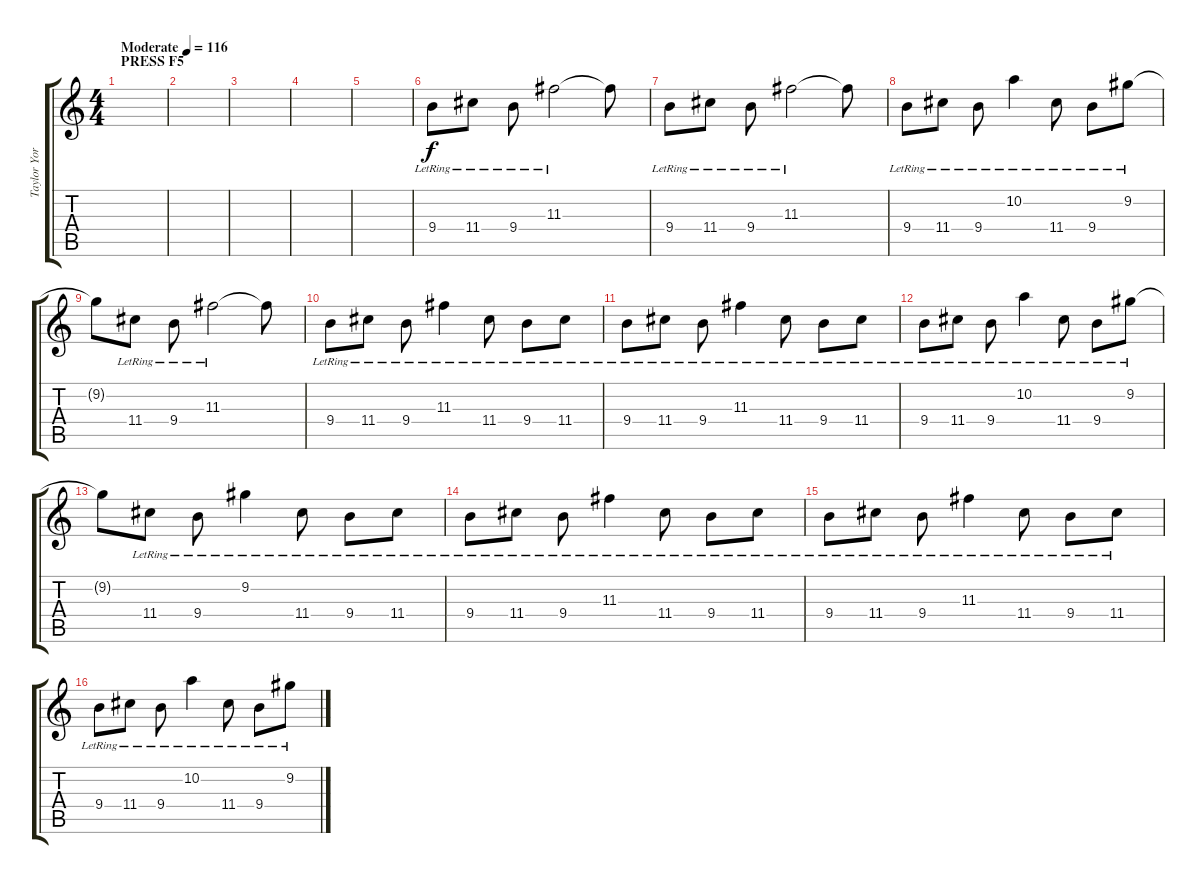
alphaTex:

\track ("Taylor York" "Taylor Yor") {instrument electricguitarjazz}
\staff {score tabs}
\tuning (E4 B3 G3 D3 A2 E2) {hide}
\ts (4 4)
\section ("" "PRESS F5")
\tempo (116 "Moderate")
\clef g2
\ks c
|
|
|
|
|
9.4{lr}.8 11.4{lr}.8 9.4{lr}.8 11.3{lr}.2 11.3{t}.8 |
9.4{lr}.8 11.4{lr}.8 9.4{lr}.8 11.3{lr}.2 11.3{t}.8 |
9.4{lr}.8 11.4{lr}.8 9.4{lr}.8 10.2{lr}.4 11.4{lr}.8 9.4{lr}.8 9.2{lr}.8 |
9.2{t}.8 11.4{lr}.8 9.4{lr}.8 11.3{lr}.2 11.3{t}.8 |
9.4{lr}.8 11.4{lr}.8 9.4{lr}.8 11.3{lr}.4 11.4{lr}.8 9.4{lr}.8 11.4{lr}.8 |
9.4{lr}.8 11.4{lr}.8 9.4{lr}.8 11.3{lr}.4 11.4{lr}.8 9.4{lr}.8 11.4{lr}.8 |
9.4{lr}.8 11.4{lr}.8 9.4{lr}.8 10.2{lr}.4 11.4{lr}.8 9.4{lr}.8 9.2{lr}.8 |
9.2{t}.8 11.4{lr}.8 9.4{lr}.8 9.2{lr}.4 11.4{lr}.8 9.4{lr}.8 11.4{lr}.8 |
9.4{lr}.8 11.4{lr}.8 9.4{lr}.8 11.3{lr}.4 11.4{lr}.8 9.4{lr}.8 11.4{lr}.8 |
9.4{lr}.8 11.4{lr}.8 9.4{lr}.8 11.3{lr}.4 11.4{lr}.8 9.4{lr}.8 11.4{lr}.8 |
9.4{lr}.8 11.4{lr}.8 9.4{lr}.8 10.2{lr}.4 11.4{lr}.8 9.4{lr}.8 9.2{lr}.8
